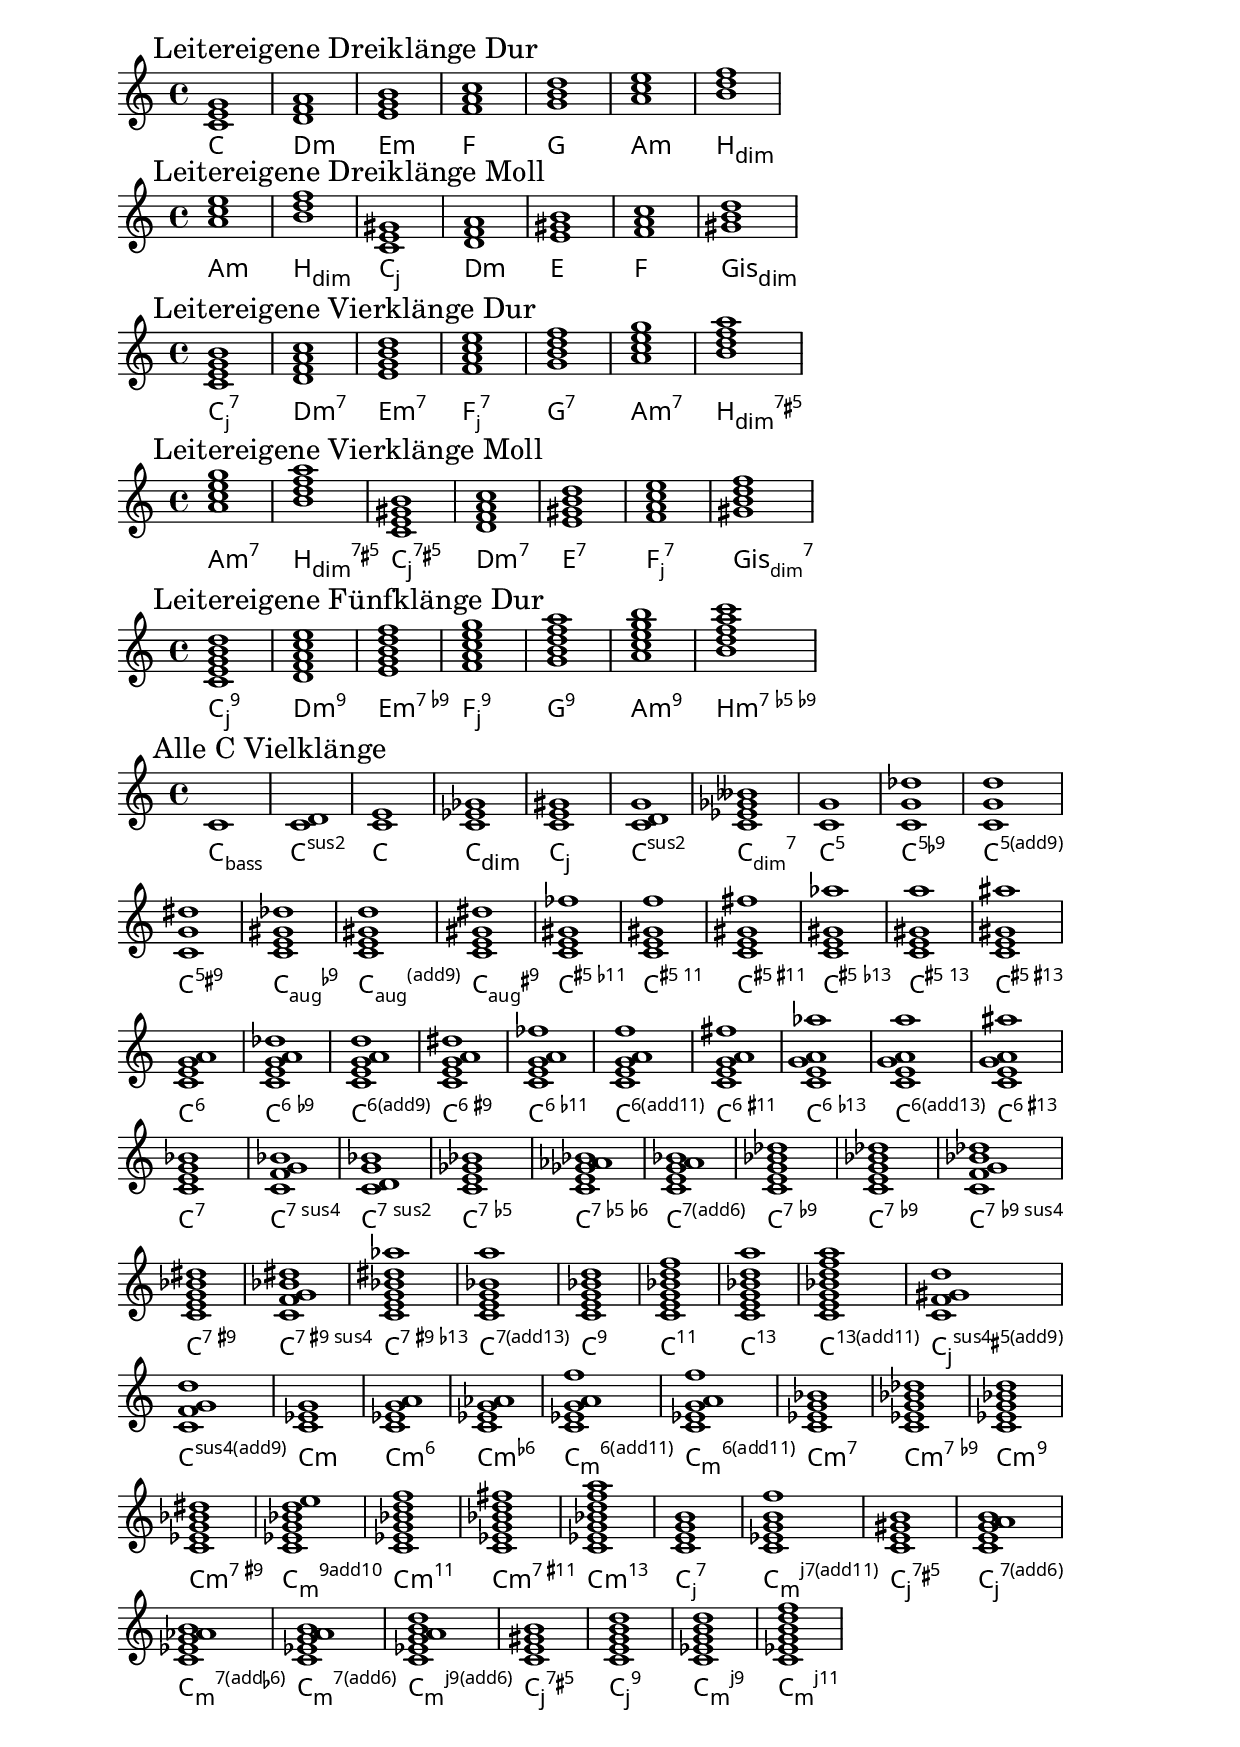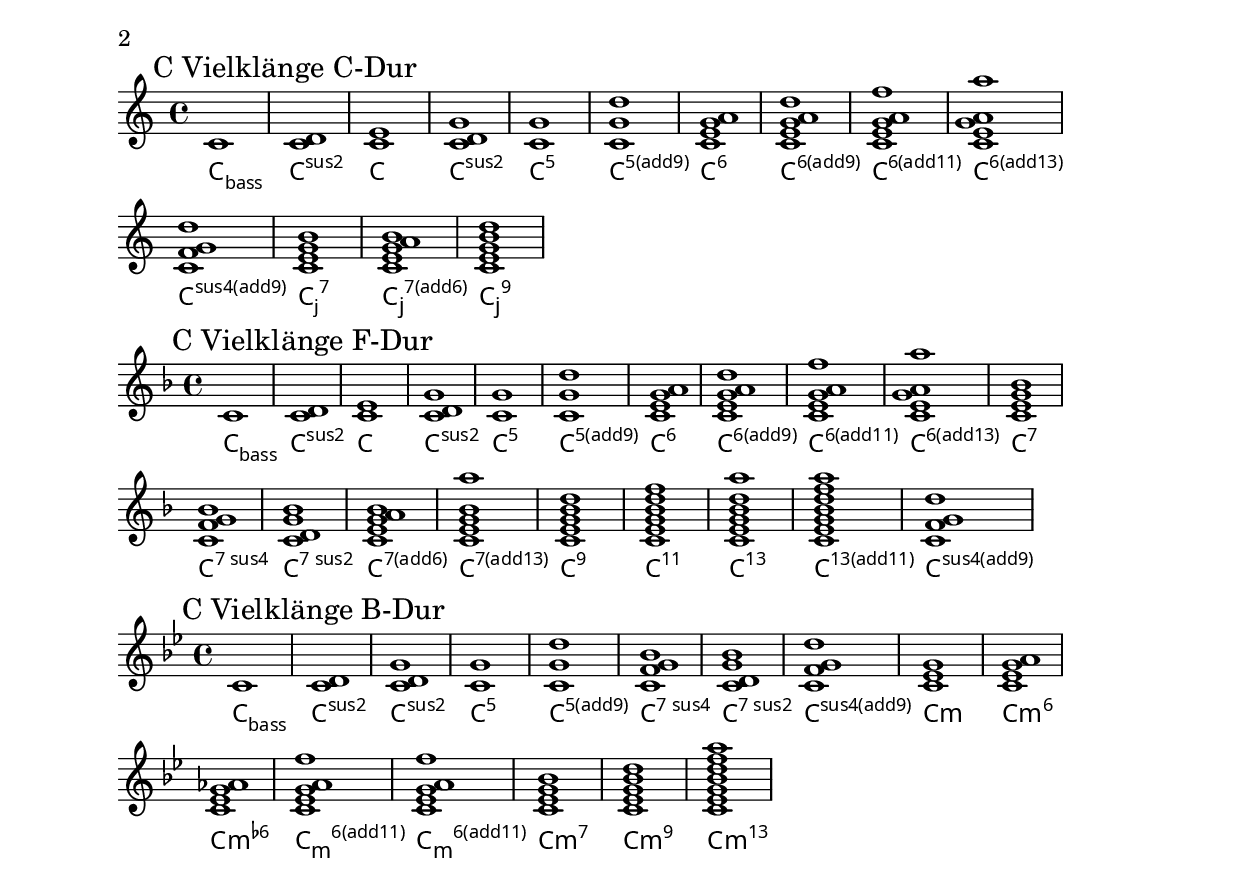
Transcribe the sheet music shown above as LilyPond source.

\version "2.19.37"
\language "deutsch"

#(define (music-elts x)
   (if (not (ly:music? x))
       #()
       (ly:music-property x 'elements)))

#(define (music-name x)
   (if (not (ly:music? x))
       #f
       (ly:music-property x 'name)))

#(define (pitch-equals? p1 p2)
   (and
    (= (ly:pitch-alteration p1) (ly:pitch-alteration p2))
    (= (ly:pitch-notename p1) (ly:pitch-notename p2))))

#(define remove-unnecessary-alterations
   (lambda (plis)
     (cond
      ;; wir haben fertig
      ((null? plis) '())
      (else (cons (ly:make-pitch 0
                    (ly:pitch-notename (car plis))
                    (ly:pitch-alteration (car plis)))
              (remove-unnecessary-alterations (cdr plis)))

        ))))

#(define remove-double-pitches
   ;; wir entfernen aus der sortierten und gebügelten Liste doppelte Einträge
   (lambda (plis)
     (cond
      ;; wir haben fertig
      ;; wenn kein Schwanz mehr vorhanden ist
      ((null? (cdr plis)) plis)
      (else
       (cond
        ((eq? (car plis) (cadr plis))
         (remove-double-pitches (cdr plis)))
        (else
         (cons (car plis) (remove-double-pitches (cdr plis))
           )))))))

#(define wer-are-done-now
   (lambda (music)
     (cond
      ;; das dient nur dazu, um Fehler abzufangen
      ;; von nix kommt nix ;-)
      ((null? music) '())
      ;; keine MusiK?
      ;; dann retournieren wir den Input
      ((not (ly:music? music)) music)
      (else
       (remove-double-pitches (sort (remove-unnecessary-alterations (music-pitches music) ) ly:pitch<?) )
       ))))

#(define (naturalize-pitch p)
   (let ((o (ly:pitch-octave p))
         (a (* 4 (ly:pitch-alteration p)))
         ;; alteration, a, in quarter tone steps,
         ;; for historical reasons
         (n (ly:pitch-notename p)))
     (cond
      ((and (> a 1)
            (or (eq? n 6)
                (eq? n 2)))
       (set! a (- a 2))
       (set! n (+ n 1)))
      ((and (< a -1)
            (or (eq? n 0) (eq? n 3)))
       (set! a (+ a 2))
       (set! n (- n 1))))
     (cond
      ((> a 2) (set! a (- a 4)) (set! n (+ n 1)))
      ((< a -2) (set! a (+ a 4)) (set! n (- n 1))))
     (ly:make-pitch 0 n (/ a 4))))

#(define (all-pitches-from-music music)
   "Return a list of all pitches from @var{music}."
   ;; Opencoded for efficiency.
   (reverse!
    (let loop ((music music) (pitches '()))
      (let ((p  (ly:music-property music 'pitch)))
        (if (ly:pitch? p)
            (cons (naturalize-pitch p) pitches)
            (let ((elt (ly:music-property music 'element)))
              (fold loop
                (if (ly:music? elt)
                    (loop elt pitches)
                    pitches)
                (ly:music-property music 'elements))))))))

#(define make-pitchlist-from-musiclist
   ;; wir erschaffen eine Pitchliste aus der Musikliste
   (lambda (ls)
     (cond
      ;; wir haben fertig, wenn Liste leer ist
      ((null? ls) '())

      ;; wenn das Listenelement ein gültiger Musikausdruck ist
      ;; dann fügen wir die sortierte Pitchliste als Listenelement hinzu
      ((ly:music? (car ls))
       (cons (sort (all-pitches-from-music (car ls) ) ly:pitch<?)
         ;(cons (car l2) (vvv l1 (cdr l2)))
         (make-pitchlist-from-musiclist (cdr ls)))
       )
      ;; ansonsten machen wir mit dem Rest der Liste weiter
      (else (make-pitchlist-from-musiclist (cdr ls)))
      )
     )
   )

#(define is-in?
   ;; wir versuchen zu eruieren
   ;; ob alle Elemente der Liste l1 in l2 enthalten sind
   ;; genauer gesagt müssen nur notename und alteration stimmen
   ;; die Oktavlage interessiert uns nicht
   (lambda ( l1 l2 )
     ( cond
       ;; zunächst prüfen wir, ob die Testliste bereits erschöpft ist
       ;; wenn ja dann ist es wahr
       ((null? l1) #t
         )
       ;; wenn die Zielliste erschöpft ist
       ;; ist es falsch
       ((null? l2) #f
         )
       ;; wir überprüfen das erste Element der Testliste
       ;; wenn es gleich dem ersten Element der Zielliste ist
       ;; dann können wir mit dem restlichen Teil der Testliste fortsetzen
       ((pitch-equals? (car l1) (car l2))
        (is-in? (cdr l1) l2)
        ;'equalPitch
        )
       ;; ansonsten versuchen wir es mit dem folgenden Element der Zielliste
       (else (is-in? l1 (cdr l2))
         )
       )
     )
   )

#(define make-chord-list
   ;; wir wollen jetzt die Musikausdrücke in eine Liste hängen
   ;; l1 ist unsere Testliste
   ;; l2 enthält die Pitches
   ;; l3 enthält die Musik

   (lambda (l1 l2 l3)
     ( cond
       ;; wenn die Akkordliste leer ist, dann verabschieden wir uns
       ((null? l2) '()
         )
       ;; wenn die Testliste leer ist, dann ist es auch aus
       ((null? l1) '() )
       ;; wenn die Noten der Testliste im ersten Akkord enthalten sind,
       ;; wird der Akkord hinzugefügt
       ((is-in? l1 (car l2))
        (cons (car l3) (make-chord-list l1 (cdr l2) (cdr l3)))
        )
       ;; wenn die Noten von l1 nicht im ersten Akkord enthalten sind
       ;; machen wir mit der restlichen Akkordliste weiter
       (else (make-chord-list l1 (cdr l2) (cdr l3))
         )
       )
     )
   )

%% Liste der transponierten AKkorde
%% in zwei Stufen
%% die innere Funktion durchläuft die Akkordliste
%% die äußere die Tonleiterliste
%% das hat den Sinn, dass ich die Liste der Akkorde insgesamt transponieren will
%% und nicht jeden Akkord transponiere

#(define ( chords-in-all-scales Pitch Musik)
   (append-map
    (lambda (p)
      (map
       (lambda (music)
         #{ { \transpose c $p $music } #})
       Musik
       )
      )
    (event-chord-pitches Pitch)
    )
   )

#(define  (list-all-chords-from-music music)
   "Return a list of all Chords from @var{music}."
   (reverse!
    (let loop ((music music) (pitches '()))
      (let ((p  (music-name music)))
        (if (eq? p 'EventChord)
            (cons  music pitches)
            (let ((elt (ly:music-property music 'element)))
              (fold loop
                (if (ly:music? elt)
                    (loop elt pitches)
                    pitches)
                (music-elts music))))))))

#(define  (display-music-tree music)
   "arbeitet alle Zweige einer Musikdefinition durch @var{music}."
   (reverse!
    (let loop ((music music) (pitches '()))
      (let ((p  (music-name music)))
        ;#!#
        (write (string-append
                "\n(eq? p 'EventChord): " (format "~a" p)
                ))  ;#!#
        (if (eq? p 'EventChord)
            (cons  music pitches)
            (let ((elt (ly:music-property music 'element)))
              #!#
              (write (string-append
                      "\n liste? 'element: " (format "~a" (list? elt))
                      "\n (ly:music-property music 'element " (format "~a" (ly:music? elt))
                      ))  #!#
              (fold loop
                (if (ly:music? elt)
                    (loop elt pitches)
                    pitches)
                (music-elts music))))))))

%% und jetzt das Ergebnis aller Mühen
PitchesInChords =
#(define-music-function (Input Akkordliste Tonarten)
   (ly:music? ly:music? ly:music?)

   ;; Input ist der Musikausdruck, der analysiert werden soll
   ;; Akkordliste eine Liste von Akkorden, mit denen der Input abgeglichen werden soll
   ;; Tonarten enthält eine Liste von Pitches, in die Akkorde transponiert werden sollen

   ;; wir ziehen die Pitches raus
   ;; normieren sie und sortieren sowie Entfernen doppelte
   ;;(define myInput (fixfertig Input))

   ;; jetzt müssen wir die Akkordliste analysieren

   ;(define ChordListe (list-all-chords-from-music Akkordliste))

   ;; wir transponieren die Akkordliste in alle Tonarten
   ;;(define MusikListe (chords-in-all-scales Tonarten (list-all-chords-from-music Akkordliste))

   ;; wir machen aus unserer Liste der Akkorde eine Liste von Pitches zwecks Vergleichsmöglichkeit
   ;;(define PitLis (mk-pitch MusikListe))

   ;; das funktioniert nur, wenn alles ineinandergeschachtelt wird

   (make-sequential-music
    (make-chord-list
     (wer-are-done-now Input)
     (make-pitchlist-from-musiclist (chords-in-all-scales Tonarten (list-all-chords-from-music Akkordliste)))
     (chords-in-all-scales Tonarten (list-all-chords-from-music Akkordliste) ))
    )
   )

% grosub=\sub \fontsize #+1.5

chExceptionMusic = {
  <c d e f g a h>1-\markup { \sub "Dur" }
  <c d es f g as b>1-\markup { \sub "Moll natural" }
  <c d es f g as h>1-\markup { \sub "Moll harm." }
  <c d es f g a h>1-\markup { \sub "Moll mel." }
  <c des e f g as b >1-\markup { \sub "Spanish Gypsy" }
  <c d es f ges g as h>1-\markup { \sub "Algerian" }
  <c d e f fis gis b>1-\markup { \sub "Arabic " }
  <c cis e f g gis h>1-\markup { \sub "Byzantine" }
  <c cis dis e f fis gis ais>1-\markup { \sub "Eight Tone Spanish" }
  <c des e fis gis ais h>1-\markup { \sub "Enigmatic asc." }
  <c des e f gis ais h>1-\markup { \sub "Enigmatic desc." }
  <c d es f g as b>1-\markup { \sub "Geez" }
  <c d e f g as b>1-\markup { \sub "Aeolian Dominant" }
  <c des f ges b>1-\markup { \sub "Hirajoshi" }
  <c d es fis g as h>1-\markup { \sub "Hungarian" }
  <c d e fis g a b>1-\markup { \sub "Acoustic Scale" }
  <c cis f g ais>1-\markup { \sub "Japanese" }
  <c d es fis g a ais>1-\markup { \sub "Romanian Minor" }
  <c d e f g as h>1-\markup { \sub "Maqams" }
  <c es f g b>1-\markup { \sub "Minor Pentatonic" }
  <c es f fis g b>1-\markup { \sub "Minor Blues" }
  <c d es e g a>1-\markup { \sub "Major Blues" }
  <c des d es f g a b>1-\markup { \sub "Adonai Malakh" }
  <c d e fis g a b>1-\markup { \sub "Bartok" }
  <c des es f ges g as h>1-\markup { \sub "Bebop Half-Diminished" }
  <c d e f g a b h>1-\markup { \sub "Bebop Dominant" }
  <c d es e f g a b>1-\markup { \sub "Bebop Minor" }
  <c d e f g gis a h>1-\markup { \sub "Bebop Major I" }
  <c d f g b>1-\markup { \sub "Egyptian" }
  <c d es f g a b>1-\markup { \sub "Dorisch" }
  <c des es f g as b >1-\markup { \sub "Phrygisch" }
  <c d e fis g a h>1-\markup { \sub "Lydisch" }
  <c d e f g a b>1-\markup { \sub "Mixolydisch" }
  <c d es f g as b>1-\markup { \sub "Äolisch" }
  <c des es g ges as b>1-\markup { \sub "Lokrisch" }
  <c d e fis gis b>1-\markup { \sub "Ganzton" }
  <c d e fis gis ais>1-\markup { \sub "Ganzton" }
  <cis dis fis gis ais>1-\markup { \sub "Halbton" }
  <c d es f g as b>1-\markup { "Moll natural" }
  <c d es f g as h>1-\markup { "Moll harm." }
  <c d es f g a h>1-\markup { "Moll mel." }

  <c>1-\markup { \sub "bass" }
  <c es ges>1-\markup { \sub \fontsize #+1.5 "dim" }
  <c e gis>1-\markup { \sub \fontsize #+1.5 "j" }
  <c e geses>1-\markup { \sub \fontsize #+1.5 "ddim" }
  <c eses ges >1-\markup { \super "dddim" }
  <c e g h>1-\markup { \sub "j" \super "7" }
  <c e g h a'>1-\markup { \sub "j" \super "7(add13)" }
  <c g >1-\markup { \super "5" }
  <c g d'>1-\markup { \super "5(add9)" }
  <c e gis dis'>1-\markup { \sub "aug" \super { \smaller \sharp "9" } }
  <c e gis des'>1-\markup { \sub "aug" \super { \smaller \flat "9" } }
  <c e gis d'>1-\markup { \sub "aug" \super  "(add9)" }
  <c g des'>1-\markup { \super "5" \super { \smaller \flat "9"  } }
  <c g dis'>1-\markup { \super "5"  \super { \smaller \sharp "9"} }
  <c e g a b>1-\markup { \super "7(add6)" }
  <c es g h>1-\markup { \sub \fontsize #+1.5 "m" \super "j7" }
  <c es g h d' f'>1-\markup { \sub \fontsize #+1.5 "m" \super "j11" }
  <c es g b c'>1-\markup { \sub \fontsize #+1.5 "m" \super "7add8" }
  <c es g b d' e'>1-\markup { \sub \fontsize #+1.5 "m" \super "9add10" }
  <c es g b d' f' g'>1-\markup { \sub \fontsize #+1.5 "m" \super "11add12" }
  <c es ges h>1-\markup { \sub \fontsize #+1.5 "m" \super { "j7" \smaller \flat "5" } }
  <c es ges b des>1-\markup { \sub \fontsize #+1.5 "m" \super { "7" \smaller \flat "5" \smaller \flat "9" } }
  <c es ges b>1-\markup { \sub \fontsize #+1.5 "dim" \super { "7" \smaller \sharp "5" } }
  <c es ges heses>1-\markup { \sub "dim" \super "7" }
  <c es ges heses des >1-\markup { \sub "dim" \super { "7" \smaller \flat "9" } }
  <c e  ges h>1-\markup { \sub \fontsize #+1.5 "j7" \super {  \smaller \flat "5" } }
  <c e g h d'>1-\markup { \sub \fontsize #+1.5 "j" \super "9" }
  <c e g h d' a'>1-\markup { \sub \fontsize #+1.5 "j9" \super "(add13)" }
  <c e g b  a' >1-\markup { \super "7(add13)" }
  %<c e g  d' >1-\markup { \super "add9" }
  <c e g b des' as' >1-\markup { \super { \smaller \flat "9" \smaller \flat 13 } }
  <c e g b d' a' >1-\markup { \super "13" }
  <c e g a d'>1-\markup {  \super "6(add9)" }
  <c e g a f'>1-\markup { \super "6(add11)" }
  <c e g b d' f' a'>1-\markup { \super "13(add11)" }
  <c e g a a'>1-\markup { \super "6(add13)" }
  %<c e g a fis'>1-\markup { \super "6(add" \super { \sharp "11)" } }
  % <c es g as h>1-\markup { "m" \super "7(add" \super { \flat "6)" } }
  <c es g as h>1-\markup { \sub \fontsize #+1.5 "m" \super "7(add" \super { \smaller \flat "6)" } }
  <c es g a h>1-\markup { \sub \fontsize #+1.5 "m" \super "7(add6)" }
  <c es g h f'>1-\markup { \sub \fontsize #+1.5 "m" \super "j7(add11)" }
  <c es g a h d'>1-\markup { \sub \fontsize #+1.5 "m" \super "j9(add6)" }
  <c e gis h>1-\markup { \sub \fontsize #+1.5 "j" \super "7" \super { \smaller \sharp 5 } }
  <c e g a h>1-\markup { \sub \fontsize #+1.5 "j" \super "7(add6)" }
  <c f gis d'>1-\markup { \sub \fontsize #+1.5 "j" \super { "sus4"  \smaller \sharp "5(add9)" } }
  <c e g h dis'>1-\markup { \super { "j7" \smaller \sharp "9" } }
  <c e gis h d'>1-\markup { \super { "j9" \smaller \sharp "5" } }
  <c es g h d'>1-\markup { \sub \fontsize #+1.5 "m"  \super { "j9" } }
  <c f g d'>1-\markup { \super "sus4(add9)" }
  <c es g a f'>1-\markup { \sub \fontsize #+1.5 "m" \super "6(add11)" }
  <c es ges b >1-\markup { \sub \fontsize #+1.5 "m" \super "7" \super { \smaller \flat "5" } }
  <c e g h d' f' a'>1-\markup { \sub \fontsize #+1.5 "j" \super "13" }
  <c e g h d' f'>1-\markup { \sub \fontsize #+1.5 "j" \super "11" }
  <c e g h d' fis'>1-\markup { \sub \fontsize #+1.5 "j"  \super { \smaller \sharp "11" } }

}

inst =
#(define-music-function
  (string)
  (string?)
  #{ <>^\markup \bold \box #string #})

#(define ((chord-name->german-markup-text-alteration B-instead-of-Bb) pitch lowercase?)

   (define (pitch-alteration-semitones pitch)
     (inexact->exact (round (* (ly:pitch-alteration pitch) 2))))

   (define (conditional-string-downcase str condition)
     (if condition
         (string-downcase str)
         str))

   (let* ((name (ly:pitch-notename pitch))
          (alt-semitones  (pitch-alteration-semitones pitch))
          (n-a (if (member (cons name alt-semitones) `((6 . -1) (6 . -1)))
                   (cons 7 (+ (if B-instead-of-Bb 1 1) alt-semitones))
                   (cons name alt-semitones))))
     (make-line-markup
      (list
       (make-simple-markup
        (conditional-string-downcase
         (vector-ref #("C" "D" "E" "F" "G" "A" "H" "B") (car n-a))
         lowercase?))
       (let ((alteration (/ (cdr n-a) 2)))
         (cond
          ((and (equal? lowercase? #f) (= alteration FLAT) (= (car n-a) 7)) (make-simple-markup ""))
          ((and (= alteration FLAT) (or (= (car n-a) 5) (= (car n-a) 2) )) (make-simple-markup "s"))
          ((= alteration FLAT) (make-simple-markup "es"))
          ((and (= alteration DOUBLE-FLAT) (or (= (car n-a) 5)(= (car n-a) 2) )) (make-simple-markup "ses"))
          ((= alteration DOUBLE-FLAT) (make-simple-markup "eses"))
          ((= alteration SHARP) (make-simple-markup "is"))
          ((= alteration DOUBLE-SHARP) (make-simple-markup "isis"))
          (else empty-markup)))))))

#(define germanChords (chord-name->german-markup-text-alteration #t))

chExceptions = #( append
                  ( sequential-music-to-chord-exceptions chExceptionMusic #t)
                  ignatzekExceptions)

FootLeft = #(string-append "Lilypond Datei: " (ly:parser-output-name) )
FootCenter = #(string-append "")
FootRight = #(string-append "gesetzt mit LILYPOND " (lilypond-version) " am " (strftime "%d.%m.%Y %H:%M:%S" (localtime (current-time))))

\layout {
  \context {
    \ChordNames
    chordNameLowercaseMinor = ##f
    chordRootNamer = #germanChords
    chordNoteNamer = #note-name->german-markup
    \override ChordName.font-name = #"Monospac821 BT"
    chordNameExceptions = #chExceptions
    \override ChordName.font-size = #1
    \override ChordName.font-series = #'bold
  }
}


% Convert music to list and prepend to existing exceptions.
chExceptions = #( append
                  ( sequential-music-to-chord-exceptions chExceptionMusic #t)
                  ignatzekExceptions)

chExceptions = #( append
                  ( sequential-music-to-chord-exceptions chExceptionMusic #t)
                  ignatzekExceptions)

myPitches = \relative c'' { < c e d f >1  }

CChords =  \chordmode {
  c1:1 c:2 c:3
  c:dim c:aug c:sus2 c:dim7
  c:5 c:5.9- c:5.9 c:5.9+ c:5+.9- c:5+.9 c:5+.9+ c:5+.11- c:5+.11 c:5+.11+ c:5+.13- c:5+.13 c:5+.13+
  c:6 c:6.9- c:6.9 c:6.9+ c:6.11- c:6.11 c:6.11+ c:6.13- c:6.13 c:6.13+
  c:7 c:7sus4 c:7sus2 c:7.5- c:7.5-.6- c:7.6 c:7.9- c:7.9- c:7.9-sus4 c:7.9+ c:7.9+sus4 c:7.9+.13- c:7.13
  c:9
  c:11
  c:13 c:13.11 c:sus4.5+.9 c:sus4.9
  c:m c:m6 c:m6- c:m6.11 c:m6.11 c:m7 c:m9- c:m9 c:m9+ c:m10 c:m11 c:m11+ c:m13
  c:maj c:maj3-.11.5 c:maj5+ c:maj6 c:maj6-.3- c:maj6.3- c:maj6.3-.9 c:maj7.5+ c:maj9 c:maj9.3- c:maj9.3-.11
}

CChordsBDur =  \chordmode {
  c1:1 c:2  c:sus2
  c:5 c:5.9
  c:7sus4 c:7sus2
  c:sus4.9
  c:m c:m6 c:m6- c:m6.11 c:m6.11 c:m7 c:m9 c:m13
}

CChordsFDur =  \chordmode {
  c1:1 c:2 c:3
  c:sus2
  c:5 c:5.9
  c:6 c:6.9 c:6.11 c:6.13
  c:7 c:7sus4 c:7sus2 c:7.6 c:7.13
  c:9
  c:11
  c:13 c:13.11 c:sus4.9
}


CChordsCDur =  \chordmode {
  c1:1 c:2 c:3
  c:sus2
  c:5 c:5.9
  c:6 c:6.9 c:6.11 c:6.13
  c:sus4.9
  c:maj c:maj6 c:maj9
}

DurLeitereigeneDreiklaenge  = \chordmode { c1 d:m e:m f g a:m h:dim }
DurLeitereigeneVierklaenge  = \chordmode { c1:maj7 d:m7 e:m7 f:maj7 g:7 a:m7 h:dim7.7 }
DurLeitereigeneFuenfklaenge  = \chordmode { c1:maj9 d:m9 e:m9.9- f:maj9 g:9 a:m9 h:dim7.7.9- }

MollLeitereigeneDreiklaenge = \chordmode { a1:m h:dim c:aug d:m e f gis:dim  }
MollLeitereigeneVierklaenge  = \chordmode { a1:m7 h:m7.5-  c:maj7.5+ d:m7 e:7 f:maj7 gis:dim7 }

myScales = { c }
\paper {
  #(set-paper-size "a4")
  left-margin = #20
}
myContext =  \layout {
  indent = #0
  ragged-last-bottom = ##t
  ragged-last = ##t
  ragged-bottom = ##f
  line-width = #160
  \context {
    \Score
    \remove "Bar_number_engraver" % Taktnummerierung
    \override BarNumber.break-visibility = #'#(#f #f #f)
    \override BarNumber.break-visibility = #end-of-line-invisible
    \override BarNumber.self-alignment-X = #CENTER
    %% \override NonMusicalPaperColumn.line-break-permission = ##f
    %% \override NonMusicalPaperColumn.page-break-permission = ##f
    \override RehearsalMark.self-alignment-X = #LEFT
  }
}

\score
{
  <<
    \new Voice
    {
      \mark \markup "Leitereigene Dreiklänge Dur"
      \DurLeitereigeneDreiklaenge
    }
    \new ChordNames
    {
      \germanChords \set chordNameExceptions = #chExceptions
      \DurLeitereigeneDreiklaenge
    }
  >>
  \myContext
}

\score
{
  <<
    \new Voice
    {
      \mark \markup "Leitereigene Dreiklänge Moll"
      \MollLeitereigeneDreiklaenge
    }
    \new ChordNames
    {
      \germanChords \set chordNameExceptions = #chExceptions
      \MollLeitereigeneDreiklaenge
    }
  >>
  \myContext
}

\score
{
  <<
    \new Voice
    {
      \mark \markup "Leitereigene Vierklänge Dur"
      \DurLeitereigeneVierklaenge
    }
    \new ChordNames
    {
      \germanChords \set chordNameExceptions = #chExceptions
      \DurLeitereigeneVierklaenge
    }
  >>
  \myContext
}

\score
{
  <<
    \new Voice
    {
      \mark \markup "Leitereigene Vierklänge Moll"
      \MollLeitereigeneVierklaenge
    }
    \new ChordNames
    {
      \germanChords \set chordNameExceptions = #chExceptions
      \MollLeitereigeneVierklaenge
    }
  >>
  \myContext
}

\score
{
  <<
    \new Voice
    {
      \mark \markup "Leitereigene Fünfklänge Dur"
      \DurLeitereigeneFuenfklaenge
    }
    \new ChordNames
    {
      \germanChords \set chordNameExceptions = #chExceptions
      \DurLeitereigeneFuenfklaenge
    }
  >>
  \myContext
}

\score
{
  <<
    \new Voice
    {
      \mark \markup "Alle C Vielklänge"
      \CChords
    }
    \new ChordNames
    {
      \germanChords \set chordNameExceptions = #chExceptions
      \CChords
    }
  >>
  \myContext
}

\score
{
  <<
    \new Voice
    {
      \mark \markup "C Vielklänge C-Dur"
      \CChordsCDur
    }
    \new ChordNames
    {
      \germanChords \set chordNameExceptions = #chExceptions
      \CChordsCDur
    }
  >>
  \myContext
}

\score
{
  <<
    \new Voice
    {
      \mark \markup "C Vielklänge F-Dur"
      \key f \major
      \CChordsFDur
    }
    \new ChordNames
    {
      \germanChords \set chordNameExceptions = #chExceptions
      \CChordsFDur
    }
  >>
  \myContext
}

\score
{
  <<
    \new Voice
    {
      \mark \markup "C Vielklänge B-Dur"
      \key b \major
      \CChordsBDur
    }
    \new ChordNames
    {
      \germanChords \set chordNameExceptions = #chExceptions
      \CChordsBDur
    }
  >>
  \myContext
}

%{
\layout {

  \context {
    \Score
    \override RehearsalMark.padding = #3
    \override RehearsalMark.self-alignment-X = #LEFT
  }
}
<<
  \new Voice
  {
    \textLengthOn
    \mark \markup "Input"
    \myPitches \bar ".."
    \mark \markup "these Chords contain all Notes from the Input"
    \PitchesInChords \myPitches \myChords \myScales
  }
  \new ChordNames {
    s1
    \PitchesInChords \myPitches \myChords \myScales
  }
>>
%}
